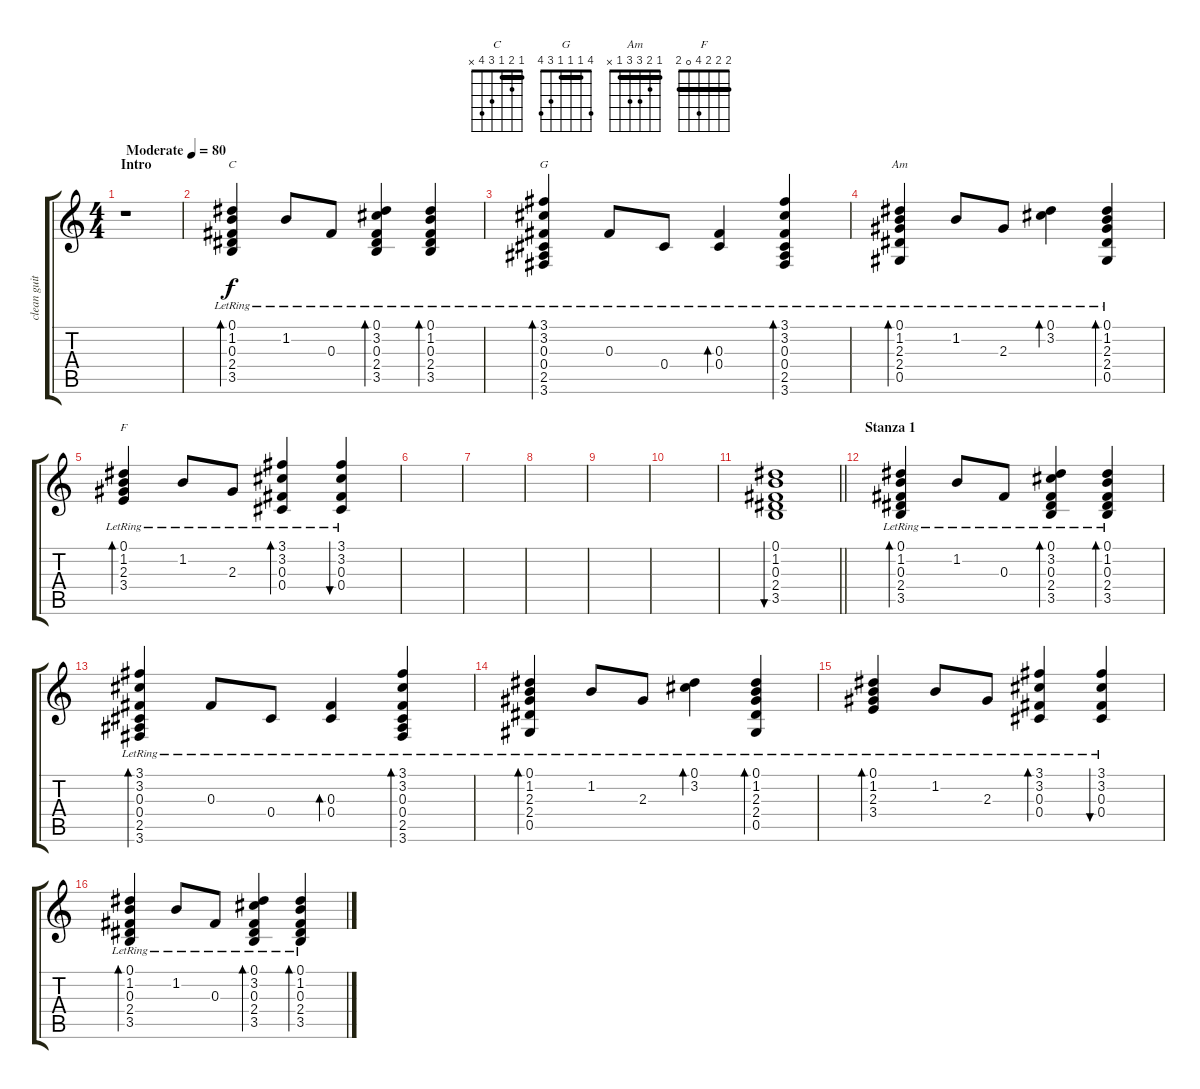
\track ("clean guitar" "clean guit") {instrument electricguitarclean}
\staff {score tabs}
\tuning (Eb4 Bb3 Gb3 Db3 Ab2 Eb2) {hide}
\chord ("C" 1 2 1 3 4 x) {barre 1}
\chord ("G" 4 1 1 1 3 4) {barre 1}
\chord ("Am" 1 2 3 3 1 x) {barre 1}
\chord ("F" 2 2 2 4 0 2) {barre 2}
\ts (4 4)
\section ("" "Intro")
\tempo (80 "Moderate")
\clef g2
\ks c
r.1{dy f instrument electricguitarclean} |
(0.1{lr} 1.2{lr} 0.3{lr} 2.4{lr} 3.5{lr}).4{bd 30 ch "C"} 1.2{lr}.8 0.3{lr}.8 (0.1{lr} 3.2{lr} 0.3{lr} 2.4{lr} 3.5{lr}).4{bd 30} (0.1{lr} 1.2{lr} 0.3{lr} 2.4{lr} 3.5{lr}).4{bd 30} |
(3.1{lr} 3.2{lr} 0.3{lr} 0.4{lr} 2.5{lr} 3.6{lr}).4{bd 30 ch "G"} 0.3{lr}.8 0.4{lr}.8 (0.3{lr} 0.4{lr}).4{bd 30} (3.1{lr} 3.2{lr} 0.3{lr} 0.4{lr} 2.5{lr} 3.6{lr}).4{bd 30} |
(0.1{lr} 1.2{lr} 2.3{lr} 2.4{lr} 0.5).4{bd 30 ch "Am"} 1.2{lr}.8 2.3{lr}.8 (0.1{lr} 3.2).4{bd 30} (0.1{lr} 1.2{lr} 2.3{lr} 2.4{lr} 0.5).4{bd 30} |
(0.1{lr} 1.2{lr} 2.3{lr} 3.4{lr}).4{bd 30 ch "F"} 1.2{lr}.8 2.3{lr}.8 (3.1{lr} 3.2 0.3 0.4).4{bd 30} (3.1{lr} 3.2{lr} 0.3{lr} 0.4{lr}).4{bu 30} |
|
|
|
|
|
\barLineRight lightlight
(0.1 1.2 0.3 2.4 3.5).1{bu 240} |
\section ("" "Stanza 1")
(0.1{lr} 1.2{lr} 0.3{lr} 2.4{lr} 3.5{lr}).4{bd 30} 1.2{lr}.8 0.3{lr}.8 (0.1{lr} 3.2{lr} 0.3{lr} 2.4{lr} 3.5{lr}).4{bd 30} (0.1{lr} 1.2{lr} 0.3{lr} 2.4{lr} 3.5{lr}).4{bd 30} |
(3.1{lr} 3.2{lr} 0.3{lr} 0.4{lr} 2.5{lr} 3.6{lr}).4{bd 30} 0.3{lr}.8 0.4{lr}.8 (0.3{lr} 0.4{lr}).4{bd 30} (3.1{lr} 3.2{lr} 0.3{lr} 0.4{lr} 2.5{lr} 3.6{lr}).4{bd 30} |
(0.1{lr} 1.2{lr} 2.3{lr} 2.4{lr} 0.5).4{bd 30} 1.2{lr}.8 2.3{lr}.8 (0.1{lr} 3.2).4{bd 30} (0.1{lr} 1.2{lr} 2.3{lr} 2.4{lr} 0.5).4{bd 30} |
(0.1{lr} 1.2{lr} 2.3{lr} 3.4{lr}).4{bd 30} 1.2{lr}.8 2.3{lr}.8 (3.1{lr} 3.2 0.3 0.4).4{bd 30} (3.1{lr} 3.2{lr} 0.3{lr} 0.4{lr}).4{bu 30} |
(0.1{lr} 1.2{lr} 0.3{lr} 2.4{lr} 3.5{lr}).4{bd 30} 1.2{lr}.8 0.3{lr}.8 (0.1{lr} 3.2{lr} 0.3{lr} 2.4{lr} 3.5{lr}).4{bd 30} (0.1{lr} 1.2{lr} 0.3{lr} 2.4{lr} 3.5{lr}).4{bd 30}
